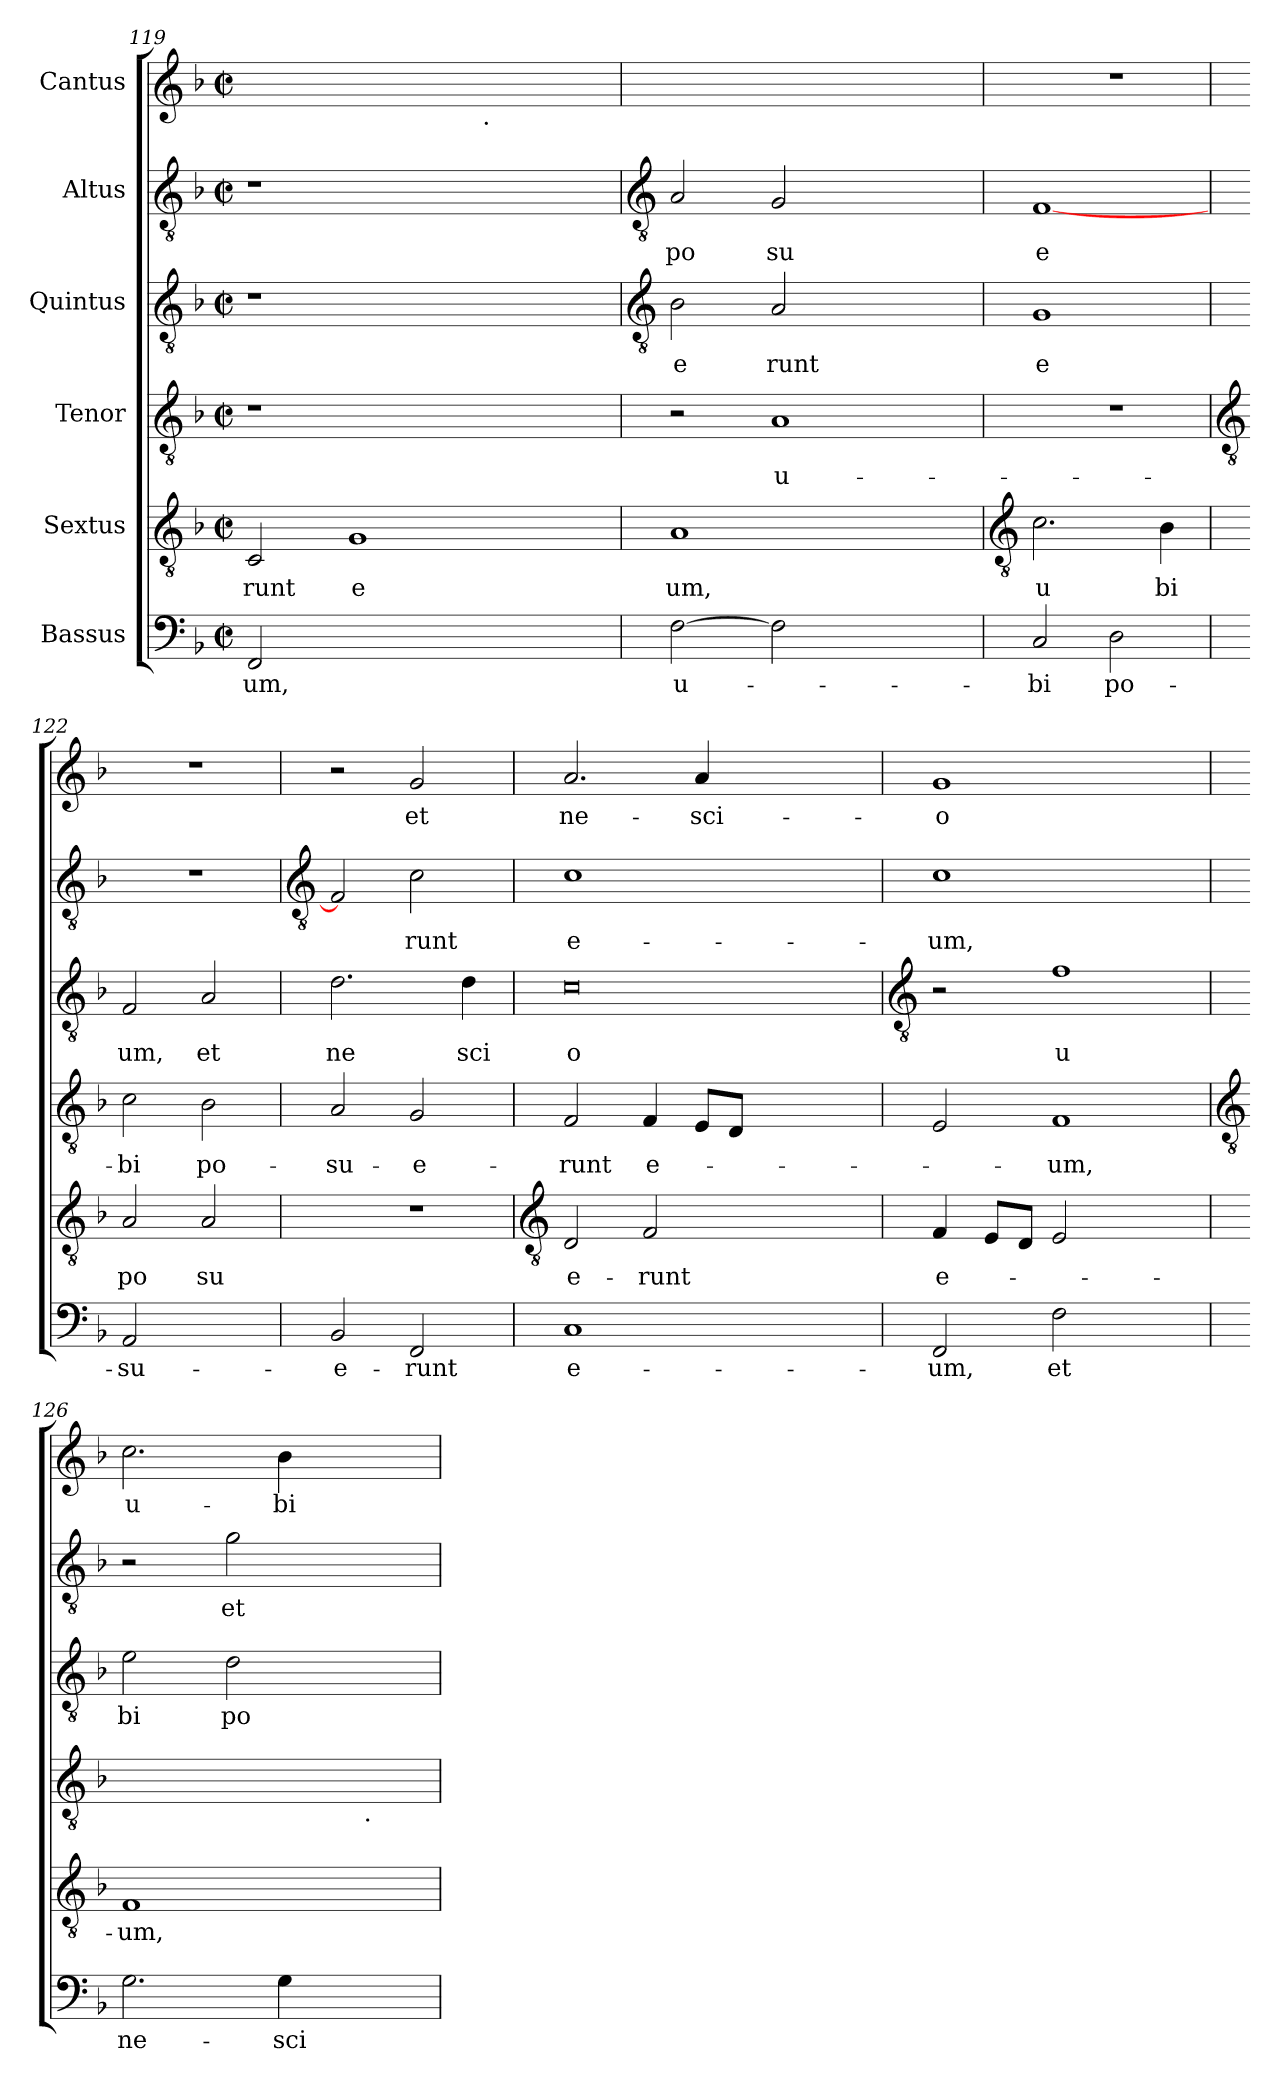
**kern	**text	**kern	**text	**kern	**text	**kern	**text	**kern	**text	**kern	**text
*part6	*part6	*part5	*part5	*part4	*part4	*part3	*part3	*part2	*part2	*part1	*part1
*staff6	*staff6	*staff5	*staff5	*staff4	*staff4	*staff3	*staff3	*staff2	*staff2	*staff1	*staff1
*I"Bassus	*	*I"Sextus	*	*I"Tenor	*	*I"Quintus	*	*I"Altus	*	*I"Cantus	*
!!LO:LB:g=z
*clefF4	*	*clefGv2	*	*clefGv2	*	*clefGv2	*	*clefGv2	*	*clefG2	*
*k[b-]	*	*k[b-]	*	*k[b-]	*	*k[b-]	*	*k[b-]	*	*k[b-]	*
*F:	*	*F:	*	*F:	*	*F:	*	*F:	*	*F:	*
*M2/2	*	*M2/2	*	*M2/2	*	*M2/2	*	*M2/2	*	*M2/2	*
*met(c|)	*	*met(c|)	*	*met(c|)	*	*met(c|)	*	*met(c|)	*	*met(c|)	*
=119	=119	=119	=119	=119	=119	=119	=119	=119	=119	=119	=119
!	!LO:LY:b	!	!LO:LY:b	!	!	!	!	!	!	!	!
2FF/	-um,	2C/	runt	1r	.	1r	.	1r	.	4ryy	.
.	.	.	.	.	.	.	.	.	.	4ryy	.
!	!	!	!LO:LY:b	!	!	!	!	!	!	!	!
1ryy	.	1G	e	.	.	.	.	.	.	4ryy	.
.	.	.	.	.	.	.	.	.	.	32ryy	.
.	.	.	.	.	.	.	.	.	.	32ryy	.
.	.	.	.	.	.	.	.	.	.	32ryy	.
.	.	.	.	.	.	.	.	.	.	32ryy	.
.	.	.	.	.	.	.	.	.	.	32ryy	.
.	.	.	.	.	.	.	.	.	.	32ryy	.
!	!	!	!	!	!	!	!	!	!	!LO:TX:b:t=.	!
.	.	.	.	.	.	.	.	.	.	32ryy	.
.	.	.	.	.	.	.	.	.	.	4ryy	.
.	.	.	.	2ryy	.	2ryy	.	2ryy	.	.	.
.	.	.	.	.	.	.	.	.	.	4ryy	.
.	.	.	.	.	.	.	.	.	.	32ryy	.
!!LO:LB:g=z
=120A	=120A	=120A	=120A	=120A	=120A	=120A	=120A	=120A	=120A	=120A	=120A
*	*	*	*	*	*	*clefGv2	*	*clefGv2	*	*	*
!	!LO:LY:b	!	!LO:LY:b	!	!	!	!LO:LY:b	!	!LO:LY:b	!	!
[2F\	u-	1A	um,	2r	.	2B-\	-e	2A/	po	4ryy	.
.	.	.	.	.	.	.	.	.	.	4ryy	.
!	!	!	!	!	!LO:LY:b	!	!LO:LY:b	!	!LO:LY:b	!	!
2F\]	.	.	.	1A	u-	2A/	runt	2G/	su	4ryy	.
.	.	.	.	.	.	.	.	.	.	32ryy	.
.	.	.	.	.	.	.	.	.	.	2ryy	.
2ryy	.	2ryy	.	.	.	2ryy	.	2ryy	.	.	.
.	.	.	.	.	.	.	.	.	.	8..ryy	.
!!LO:LB:g=z
=121A	=121A	=121A	=121A	=121A	=121A	=121A	=121A	=121A	=121A	=121A	=121A
*	*	*clefGv2	*	*	*	*	*	*	*	*	*
!	!LO:LY:b	!	!LO:LY:b	!	!	!	!LO:LY:b	!	!LO:LY:b	!	!
2C/	-bi	2.c\	u	1r	.	1G	e	[1F	e	1r	.
!	!LO:LY:b	!	!	!	!	!	!	!	!	!	!
2D\	po-	.	.	.	.	.	.	.	.	.	.
!	!	!	!LO:LY:b	!	!	!	!	!	!	!	!
.	.	4B-\	bi	.	.	.	.	.	.	.	.
!!LO:LB:g=z
=122	=122	=122	=122	=122	=122	=122	=122	=122	=122	=122	=122
*	*	*	*	*clefGv2	*	*	*	*	*	*	*
!	!LO:LY:b	!	!LO:LY:b	!	!LO:LY:b	!	!LO:LY:b	!	!	!	!
2AA/	-su-	2A/	po	2c\	-bi	2F/	um,	1r	.	1r	.
!	!	!	!LO:LY:b	!	!LO:LY:b	!	!LO:LY:b	!	!	!	!
2ryy	.	2A/	su	2B-\	po-	2A/	et	.	.	.	.
!!LO:LB:g=z
=123A	=123A	=123A	=123A	=123A	=123A	=123A	=123A	=123A	=123A	=123A	=123A
*	*	*	*	*	*	*	*	*clefGv2	*	*	*
!	!LO:LY:b	!	!	!	!LO:LY:b	!	!LO:LY:b	!	!	!	!
2BB-/	-e-	1r	.	2A/	-su-	2.d\	ne	2F/]	.	2r	.
!	!LO:LY:b	!	!	!	!LO:LY:b	!	!	!	!LO:LY:b	!	!LO:LY:b
2FF/	-runt	.	.	2G/	-e-	.	.	2c\	runt	2g/	et
!	!	!	!	!	!	!	!LO:LY:b	!	!	!	!
.	.	.	.	.	.	4d\	sci	.	.	.	.
!!LO:LB:g=z
=124A	=124A	=124A	=124A	=124A	=124A	=124A	=124A	=124A	=124A	=124A	=124A
*	*	*clefGv2	*	*	*	*	*	*	*	*	*
!	!LO:LY:b	!	!LO:LY:b	!	!LO:LY:b	!	!LO:LY:b	!	!LO:LY:b	!	!LO:LY:b
1C	e-	2D/	e-	2F/	-runt	0c	o	1c	e-	2.a/	ne-
!	!	!	!LO:LY:b	!	!LO:LY:b	!	!	!	!	!	!
.	.	2F/	-runt	4F/	e-	.	.	.	.	.	.
!	!	!	!	!	!	!	!	!	!	!	!LO:LY:b
.	.	.	.	8E/L	.	.	.	.	.	4a/	-sci-
.	.	.	.	8D/J	.	.	.	.	.	.	.
1ryy	.	1ryy	.	1ryy	.	.	.	1ryy	.	1ryy	.
!!LO:LB:g=z
=125A	=125A	=125A	=125A	=125A	=125A	=125A	=125A	=125A	=125A	=125A	=125A
*	*	*	*	*	*	*clefGv2	*	*	*	*	*
!	!LO:LY:b	!	!LO:LY:b	!	!	!	!	!	!LO:LY:b	!	!LO:LY:b
2FF/	-um,	4F/	e-	2E/	.	2r	.	1c	-um,	1g	-o
.	.	8E/L	.	.	.	.	.	.	.	.	.
.	.	8D/J	.	.	.	.	.	.	.	.	.
!	!LO:LY:b	!	!	!	!LO:LY:b	!	!LO:LY:b	!	!	!	!
2F\	et	2E/	.	1F	-um,	1f	u	.	.	.	.
2ryy	.	2ryy	.	.	.	.	.	2ryy	.	2ryy	.
!!LO:LB:g=z
=126A	=126A	=126A	=126A	=126A	=126A	=126A	=126A	=126A	=126A	=126A	=126A
*	*	*	*	*clefGv2	*	*	*	*	*	*	*
!	!LO:LY:b	!	!LO:LY:b	!	!	!	!LO:LY:b	!	!	!	!LO:LY:b
2.G\	ne-	1F	-um,	4ryy	.	2e\	bi	2r	.	2.cc\	u-
.	.	.	.	4ryy	.	.	.	.	.	.	.
!	!	!	!	!	!	!	!LO:LY:b	!	!LO:LY:b	!	!
.	.	.	.	4ryy	.	2d\	po	2g\	et	.	.
!	!LO:LY:b	!	!	!	!	!	!	!	!	!	!LO:LY:b
4G\	-sci-	.	.	32ryy	.	.	.	.	.	4b-\	-bi
.	.	.	.	32ryy	.	.	.	.	.	.	.
.	.	.	.	32ryy	.	.	.	.	.	.	.
.	.	.	.	32ryy	.	.	.	.	.	.	.
.	.	.	.	32ryy	.	.	.	.	.	.	.
.	.	.	.	32ryy	.	.	.	.	.	.	.
!	!	!	!	!LO:TX:b:t=.	!	!	!	!	!	!	!
.	.	.	.	32ryy	.	.	.	.	.	.	.
.	.	.	.	4ryy	.	.	.	.	.	.	.
8..ryy	.	8..ryy	.	.	.	8..ryy	.	8..ryy	.	8..ryy	.
=	=	=	=	=	=	=	=	=	=	=	=
*-	*-	*-	*-	*-	*-	*-	*-	*-	*-	*-	*-
